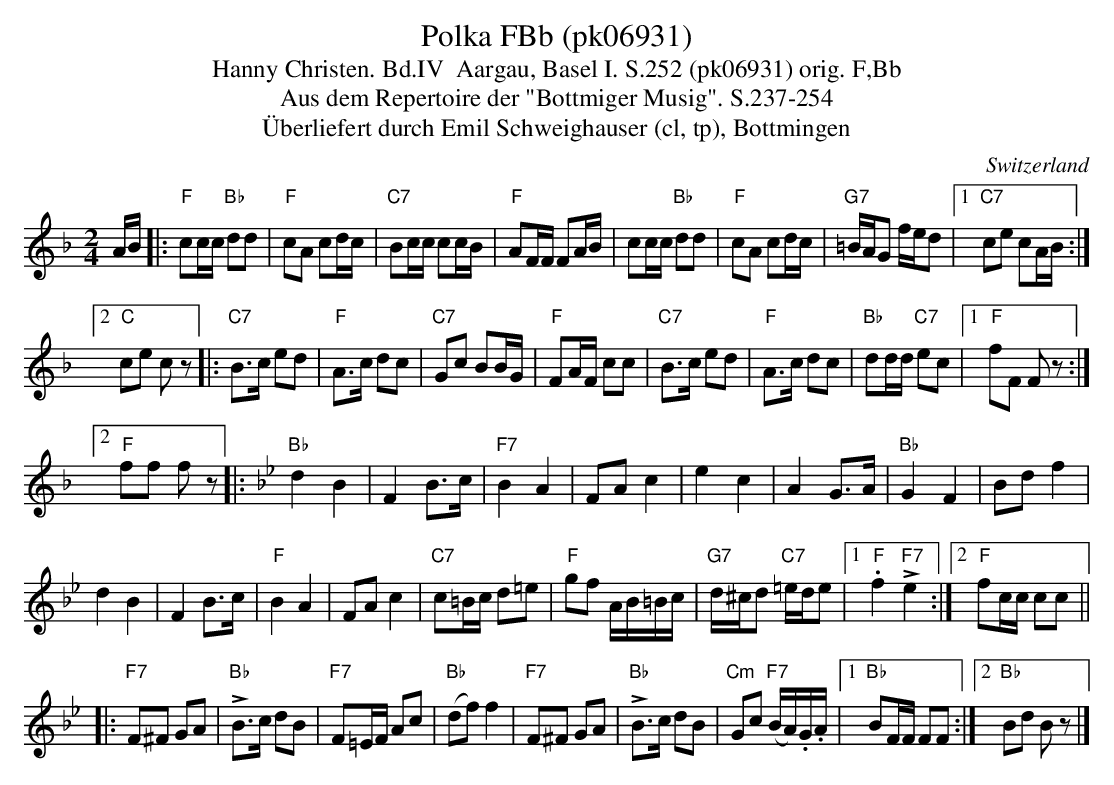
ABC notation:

X:1
T:Polka FBb (pk06931)
T:Hanny Christen. Bd.IV  Aargau, Basel I. S.252 (pk06931) orig. F,Bb
T: Aus dem Repertoire der "Bottmiger Musig". S.237-254
T:Überliefert durch Emil Schweighauser (cl, tp), Bottmingen
M:2/4
L:1/8
O:Switzerland
K:F major
A/B/ |: "F"cc/c/ "Bb"dd | "F"cA cd/c/ | "C7"Bc/c/ cc/B/ | "F"AF/F/ FA/B/ | cc/c/ "Bb"dd | "F"cA cd/c/ | "G7"=B/A/G f/e/d |1 "C7"ce cA/B/ :|2
"C"ce cz |: "C7"B>c ed |  "F"A>c dc | "C7"Gc BB/G/ | "F"FA/F/ cc | "C7"B>c ed | "F"A>c dc | "Bb"dd/d/ "C7"ec |1 "F"fF Fz :|2
"F"ff fz |: [K:Bb] "Bb"d2B2 | F2 B>c | "F7"B2A2 | FA c2 | e2c2 | A2 G>A | "Bb"G2F2 | Bdf2 |
d2B2 | F2B>c | "F"B2A2 | FAc2 | "C7"c=B/c/ d=e  | "F"gf A/B/=B/c/ | "G7"d/^c/d "C7"=e/d/e |1 "F".f2!>!"F7"e2 :|2 "F"fc/c/ cc  ||
|: "F7"F^F  GA | !>!"Bb"B>c dB | "F7"F=E/F/ Ac | ("Bb"df)f2 | "F7"F^F GA | !>!"Bb"B>c dB | "Cm"Gc ("F7"B/A/).G/.A/ |1 "Bb"BF/F/ FF :|2 "Bb"Bd Bz |]
